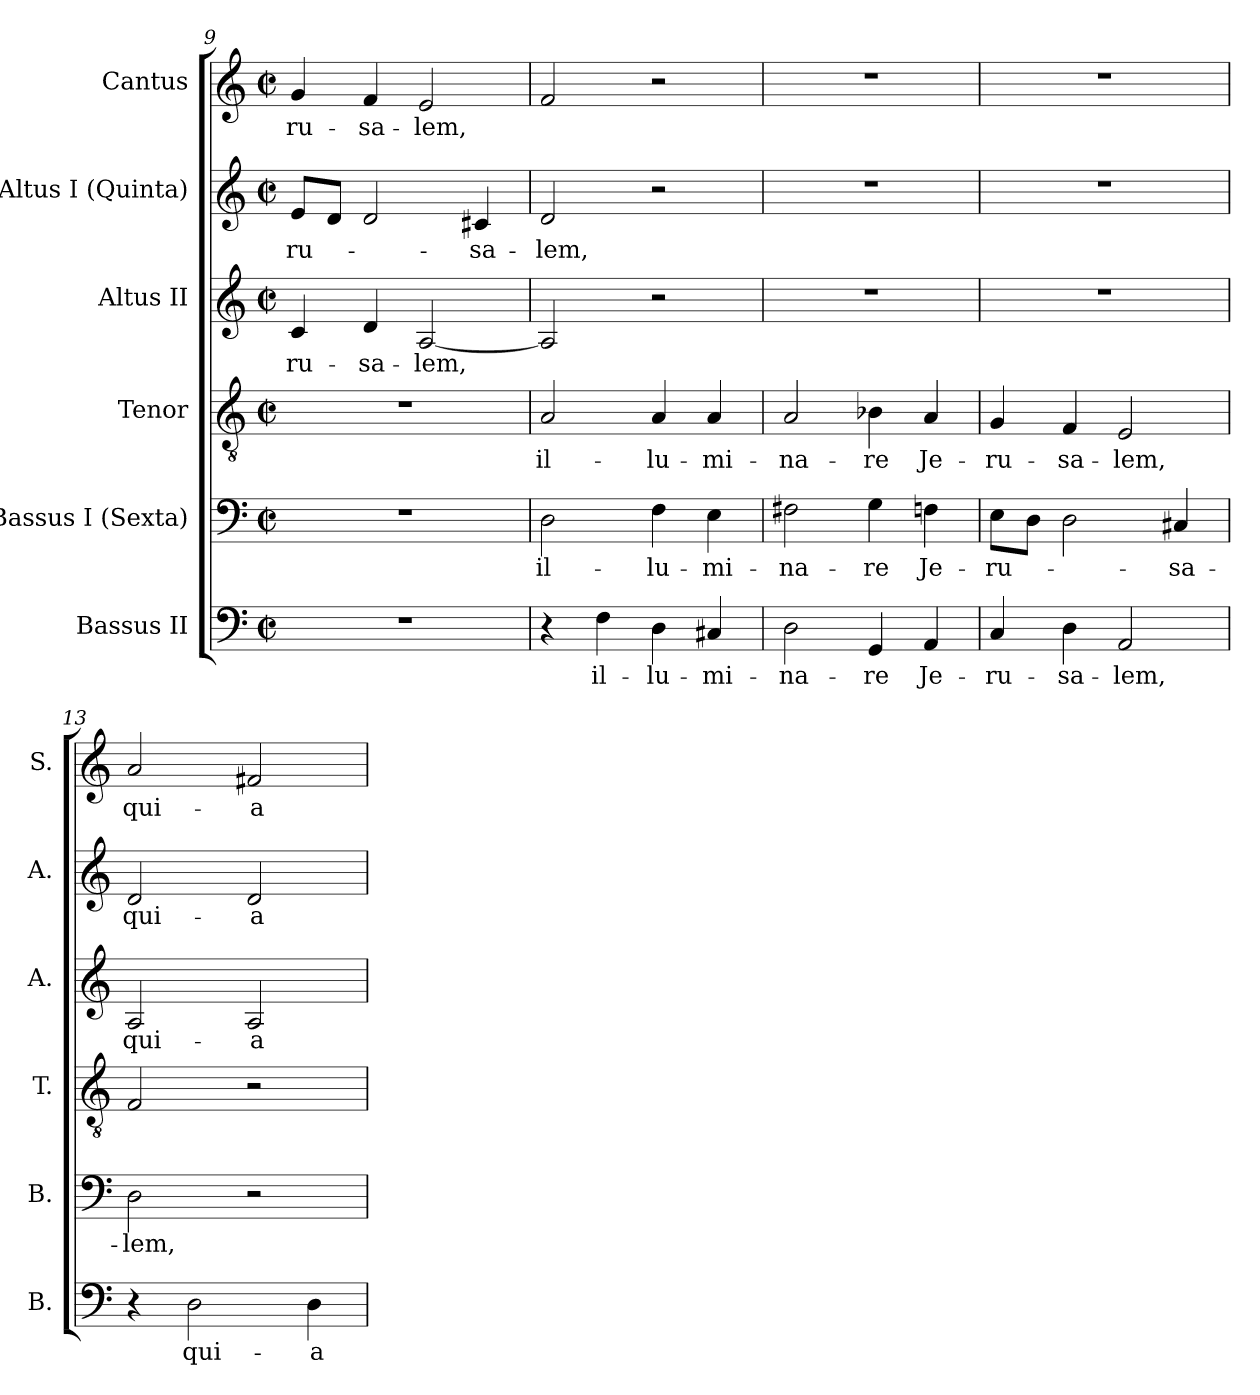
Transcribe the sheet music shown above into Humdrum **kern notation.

**kern	**text	**kern	**text	**kern	**text	**kern	**text	**kern	**text	**kern	**text
*part6	*part6	*part5	*part5	*part4	*part4	*part3	*part3	*part2	*part2	*part1	*part1
*staff6	*staff6	*staff5	*staff5	*staff4	*staff4	*staff3	*staff3	*staff2	*staff2	*staff1	*staff1
*I"Bassus II	*	*I"Bassus I (Sexta)	*	*I"Tenor	*	*I"Altus II	*	*I"Altus I (Quinta)	*	*I"Cantus	*
*I'B.	*	*I'B.	*	*I'T.	*	*I'A.	*	*I'A.	*	*I'S.	*
*clefF4	*	*clefF4	*	*clefGv2	*	*clefG2	*	*clefG2	*	*clefG2	*
*	*	*	*	*ITrd7c12	*	*	*	*	*	*	*
*k[]	*	*k[]	*	*k[]	*	*k[]	*	*k[]	*	*k[]	*
*C:	*	*C:	*	*C:	*	*C:	*	*C:	*	*C:	*
*M2/2	*	*M2/2	*	*M2/2	*	*M2/2	*	*M2/2	*	*M2/2	*
*met(c|)	*	*met(c|)	*	*met(c|)	*	*met(c|)	*	*met(c|)	*	*met(c|)	*
=9	=9	=9	=9	=9	=9	=9	=9	=9	=9	=9	=9
!	!	!	!	!	!	!	!LO:LY:b:color=#000000	!	!	!	!
!	!	!	!	!	!	!	!	!	!LO:LY:b:color=#000000	!	!
!	!	!	!	!	!	!	!	!	!	!	!LO:LY:b:color=#000000
1r	.	1r	.	1r	.	4ci/	-ru-	8ei/L	-ru-	4gi/	-ru-
.	.	.	.	.	.	.	.	8di/J	.	.	.
!	!	!	!	!	!	!	!LO:LY:b:color=#000000	!	!	!	!
!	!	!	!	!	!	!	!	!	!	!	!LO:LY:b:color=#000000
.	.	.	.	.	.	4di/	-sa-	2di/	.	4fi/	-sa-
!	!	!	!	!	!	!	!LO:LY:b:color=#000000	!	!	!	!
!	!	!	!	!	!	!	!	!	!	!	!LO:LY:b:color=#000000
.	.	.	.	.	.	[<2Ai/	-lem,	.	.	2ei/	-lem,
!	!	!	!	!	!	!	!	!	!LO:LY:b:color=#000000	!	!
.	.	.	.	.	.	.	.	4c#Xi/	-sa-	.	.
=10	=10	=10	=10	=10	=10	=10	=10	=10	=10	=10	=10
!	!	!	!LO:LY:b:color=#000000	!	!	!	!	!	!	!	!
!	!	!	!	!	!LO:LY:b:color=#000000	!	!	!	!	!	!
!	!	!	!	!	!	!	!	!	!LO:LY:b:color=#000000	!	!
4r	.	2Di\	il-	2AAi/	il-	2Ai/]	.	2di/	-lem,	2fi/	.
!	!LO:LY:b:color=#000000	!	!	!	!	!	!	!	!	!	!
4Fi\	il-	.	.	.	.	.	.	.	.	.	.
!	!LO:LY:b:color=#000000	!	!	!	!	!	!	!	!	!	!
!	!	!	!LO:LY:b:color=#000000	!	!	!	!	!	!	!	!
!	!	!	!	!	!LO:LY:b:color=#000000	!	!	!	!	!	!
4Di\	-lu-	4Fi\	-lu-	4AAi/	-lu-	2r	.	2r	.	2r	.
!	!LO:LY:b:color=#000000	!	!	!	!	!	!	!	!	!	!
!	!	!	!LO:LY:b:color=#000000	!	!	!	!	!	!	!	!
!	!	!	!	!	!LO:LY:b:color=#000000	!	!	!	!	!	!
4C#Xi/	-mi-	4Ei\	-mi-	4AAi/	-mi-	.	.	.	.	.	.
=11	=11	=11	=11	=11	=11	=11	=11	=11	=11	=11	=11
!	!LO:LY:b:color=#000000	!	!	!	!	!	!	!	!	!	!
!	!	!	!LO:LY:b:color=#000000	!	!	!	!	!	!	!	!
!	!	!	!	!	!LO:LY:b:color=#000000	!	!	!	!	!	!
2Di\	-na-	2F#Xi\	-na-	2AAi/	-na-	1r	.	1r	.	1r	.
!	!LO:LY:b:color=#000000	!	!	!	!	!	!	!	!	!	!
!	!	!	!LO:LY:b:color=#000000	!	!	!	!	!	!	!	!
!	!	!	!	!	!LO:LY:b:color=#000000	!	!	!	!	!	!
4GGi/	-re	4Gi\	-re	4BB-Xi\	-re	.	.	.	.	.	.
!	!LO:LY:b:color=#000000	!	!	!	!	!	!	!	!	!	!
!	!	!	!LO:LY:b:color=#000000	!	!	!	!	!	!	!	!
!	!	!	!	!	!LO:LY:b:color=#000000	!	!	!	!	!	!
4AAi/	Je-	4Fni\	Je-	4AAi/	Je-	.	.	.	.	.	.
=12	=12	=12	=12	=12	=12	=12	=12	=12	=12	=12	=12
!	!LO:LY:b:color=#000000	!	!	!	!	!	!	!	!	!	!
!	!	!	!LO:LY:b:color=#000000	!	!	!	!	!	!	!	!
!	!	!	!	!	!LO:LY:b:color=#000000	!	!	!	!	!	!
4Ci/	-ru-	8Ei\L	-ru-	4GGi/	-ru-	1r	.	1r	.	1r	.
.	.	8Di\J	.	.	.	.	.	.	.	.	.
!	!LO:LY:b:color=#000000	!	!	!	!	!	!	!	!	!	!
!	!	!	!	!	!LO:LY:b:color=#000000	!	!	!	!	!	!
4Di\	-sa-	2Di\	.	4FFi/	-sa-	.	.	.	.	.	.
!	!LO:LY:b:color=#000000	!	!	!	!	!	!	!	!	!	!
!	!	!	!	!	!LO:LY:b:color=#000000	!	!	!	!	!	!
2AAi/	-lem,	.	.	2EEi/	-lem,	.	.	.	.	.	.
!	!	!	!LO:LY:b:color=#000000	!	!	!	!	!	!	!	!
.	.	4C#Xi/	-sa-	.	.	.	.	.	.	.	.
!!LO:LB:g=z
=13	=13	=13	=13	=13	=13	=13	=13	=13	=13	=13	=13
!	!	!	!LO:LY:b:color=#000000	!	!	!	!	!	!	!	!
!	!	!	!	!	!	!	!LO:LY:b:color=#000000	!	!	!	!
!	!	!	!	!	!	!	!	!	!LO:LY:b:color=#000000	!	!
!	!	!	!	!	!	!	!	!	!	!	!LO:LY:b:color=#000000
4r	.	2Di\	-lem,	2FFi/	.	2Ai/	qui-	2di/	qui-	2ai/	qui-
!	!LO:LY:b:color=#000000	!	!	!	!	!	!	!	!	!	!
2Di\	qui-	.	.	.	.	.	.	.	.	.	.
!	!	!	!	!	!	!	!LO:LY:b:color=#000000	!	!	!	!
!	!	!	!	!	!	!	!	!	!LO:LY:b:color=#000000	!	!
!	!	!	!	!	!	!	!	!	!	!	!LO:LY:b:color=#000000
.	.	2r	.	2r	.	2Ai/	-a	2di/	-a	2f#Xi/	-a
!	!LO:LY:b:color=#000000	!	!	!	!	!	!	!	!	!	!
4Di\	-a	.	.	.	.	.	.	.	.	.	.
=	=	=	=	=	=	=	=	=	=	=	=
*-	*-	*-	*-	*-	*-	*-	*-	*-	*-	*-	*-
